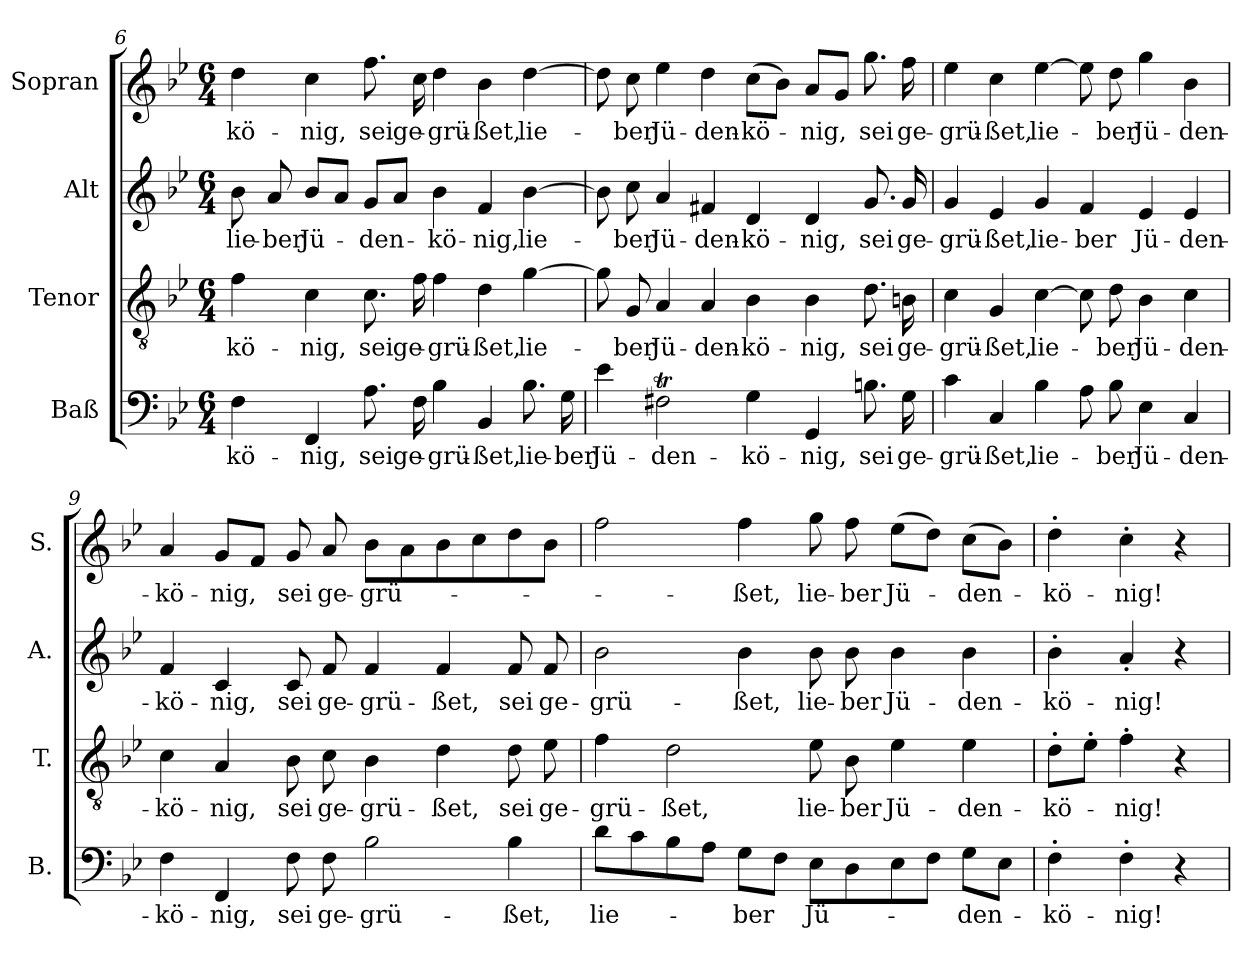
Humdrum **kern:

**kern	**text	**kern	**text	**kern	**text	**kern	**text
*part4	*part4	*part3	*part3	*part2	*part2	*part1	*part1
*staff4	*staff4	*staff3	*staff3	*staff2	*staff2	*staff1	*staff1
*I"Baß	*	*I"Tenor	*	*I"Alt	*	*I"Sopran	*
*I'B.	*	*I'T.	*	*I'A.	*	*I'S.	*
*clefF4	*	*clefGv2	*	*clefG2	*	*clefG2	*
*k[b-e-]	*	*k[b-e-]	*	*k[b-e-]	*	*k[b-e-]	*
*B-:	*	*B-:	*	*B-:	*	*B-:	*
*M6/4	*	*M6/4	*	*M6/4	*	*M6/4	*
=6	=6	=6	=6	=6	=6	=6	=6
!	!LO:LY:b	!	!LO:LY:b	!	!LO:LY:b	!	!LO:LY:b
4F\	-kö-	4f\	-kö-	8b-\	lie-	4dd\	-kö-
!	!	!	!	!	!LO:LY:b	!	!
.	.	.	.	8a/	-ber	.	.
!	!LO:LY:b	!	!LO:LY:b	!	!LO:LY:b	!	!LO:LY:b
4FF/	-nig,	4c\	-nig,	8b-/L	Jü-	4cc\	-nig,
.	.	.	.	8a/J	.	.	.
!	!LO:LY:b	!	!LO:LY:b	!	!LO:LY:b	!	!LO:LY:b
8.A\	sei	8.c\	sei	8g/L	-den-	8.ff\	sei
.	.	.	.	8a/J	.	.	.
!	!LO:LY:b	!	!LO:LY:b	!	!	!	!LO:LY:b
16F\	ge-	16f\	ge-	.	.	16cc\	ge-
!	!LO:LY:b	!	!LO:LY:b	!	!LO:LY:b	!	!LO:LY:b
4B-\	-grü-	4f\	-grü-	4b-\	-kö-	4dd\	-grü-
!	!LO:LY:b	!	!LO:LY:b	!	!LO:LY:b	!	!LO:LY:b
4BB-/	-ßet,	4d\	-ßet,	4f/	-nig,	4b-\	-ßet,
!	!LO:LY:b	!	!LO:LY:b	!	!LO:LY:b	!	!LO:LY:b
8.B-\	lie-	[4g\	lie-	[4b-\	lie-	[4dd\	lie-
!	!LO:LY:b	!	!	!	!	!	!
16G\	-ber	.	.	.	.	.	.
!!LO:LB:g=z
=7	=7	=7	=7	=7	=7	=7	=7
!	!LO:LY:b	!	!	!	!	!	!
4e-\	Jü-	8g\]	.	8b-\]	.	8dd\]	.
!	!	!	!LO:LY:b	!	!LO:LY:b	!	!LO:LY:b
.	.	8G/	-ber	8cc\	-ber	8cc\	-ber
!	!LO:LY:b	!	!LO:LY:b	!	!LO:LY:b	!	!LO:LY:b
2F#Xt\	-den-	4A/	Jü-	4a/	Jü-	4ee-\	Jü-
!	!	!	!LO:LY:b	!	!LO:LY:b	!	!LO:LY:b
.	.	4A/	-den-	4f#X/	-den-	4dd\	-den-
!	!LO:LY:b	!	!LO:LY:b	!	!LO:LY:b	!	!LO:LY:b
4G\	-kö-	4B-\	-kö-	4d/	-kö-	(>8cc\L	-kö-
.	.	.	.	.	.	8b-\J)	.
!	!LO:LY:b	!	!LO:LY:b	!	!LO:LY:b	!	!LO:LY:b
4GG/	-nig,	4B-\	-nig,	4d/	-nig,	8a/L	-nig,
.	.	.	.	.	.	8g/J	.
!	!LO:LY:b	!	!LO:LY:b	!	!LO:LY:b	!	!LO:LY:b
8.Bn\	sei	8.d\	sei	8.g/	sei	8.gg\	sei
!	!LO:LY:b	!	!LO:LY:b	!	!LO:LY:b	!	!LO:LY:b
16G\	ge-	16Bn\	ge-	16g/	ge-	16ff\	ge-
=8	=8	=8	=8	=8	=8	=8	=8
!	!LO:LY:b	!	!LO:LY:b	!	!LO:LY:b	!	!LO:LY:b
4c\	-grü-	4c\	-grü-	4g/	-grü-	4ee-\	-grü-
!	!LO:LY:b	!	!LO:LY:b	!	!LO:LY:b	!	!LO:LY:b
4C/	-ßet,	4G/	-ßet,	4e-/	-ßet,	4cc\	-ßet,
!	!LO:LY:b	!	!LO:LY:b	!	!LO:LY:b	!	!LO:LY:b
4B-i\	lie-	[4c\	lie-	4g/	lie-	[4ee-\	lie-
!	!	!	!	!	!LO:LY:b	!	!
8A\	.	8c\]	.	4f/	-ber	8ee-\]	.
!	!LO:LY:b	!	!LO:LY:b	!	!	!	!LO:LY:b
8B-\	-ber	8d\	-ber	.	.	8dd\	-ber
!	!LO:LY:b	!	!LO:LY:b	!	!LO:LY:b	!	!LO:LY:b
4E-\	Jü-	4B-i\	Jü-	4e-/	Jü-	4gg\	Jü-
!	!LO:LY:b	!	!LO:LY:b	!	!LO:LY:b	!	!LO:LY:b
4C/	-den-	4c\	-den-	4e-/	-den-	4b-\	-den-
!!LO:LB:g=z
=9	=9	=9	=9	=9	=9	=9	=9
!	!LO:LY:b	!	!LO:LY:b	!	!LO:LY:b	!	!LO:LY:b
4F\	-kö-	4c\	-kö-	4f/	-kö-	4a/	-kö-
!	!LO:LY:b	!	!LO:LY:b	!	!LO:LY:b	!	!LO:LY:b
4FF/	-nig,	4A/	-nig,	4c/	-nig,	8g/L	-nig,
.	.	.	.	.	.	8f/J	.
!	!LO:LY:b	!	!LO:LY:b	!	!LO:LY:b	!	!LO:LY:b
8F\	sei	8B-\	sei	8c/	sei	8g/	sei
!	!LO:LY:b	!	!LO:LY:b	!	!LO:LY:b	!	!LO:LY:b
8F\	ge-	8c\	ge-	8f/	ge-	8a/	ge-
!	!LO:LY:b	!	!LO:LY:b	!	!LO:LY:b	!	!LO:LY:b
2B-\	-grü-	4B-\	-grü-	4f/	-grü-	8b-\L	-grü-
.	.	.	.	.	.	8a\	.
!	!	!	!LO:LY:b	!	!LO:LY:b	!	!
.	.	4d\	-ßet,	4f/	-ßet,	8b-\	.
.	.	.	.	.	.	8cc\	.
!	!LO:LY:b	!	!LO:LY:b	!	!LO:LY:b	!	!
4B-\	-ßet,	8d\	sei	8f/	sei	8dd\	.
!	!	!	!LO:LY:b	!	!LO:LY:b	!	!
.	.	8e-\	ge-	8f/	ge-	8b-\J	.
=10	=10	=10	=10	=10	=10	=10	=10
!	!LO:LY:b	!	!LO:LY:b	!	!LO:LY:b	!	!
8d\L	lie-	4f\	-grü-	2b-\	-grü-	2ff\	.
8c\	.	.	.	.	.	.	.
!	!	!	!LO:LY:b	!	!	!	!
8B-\	.	2d\	-ßet,	.	.	.	.
8A\J	.	.	.	.	.	.	.
!	!LO:LY:b	!	!	!	!LO:LY:b	!	!LO:LY:b
8G\L	-ber	.	.	4b-\	-ßet,	4ff\	-ßet,
8F\J	.	.	.	.	.	.	.
!	!LO:LY:b	!	!LO:LY:b	!	!LO:LY:b	!	!LO:LY:b
8E-\L	Jü-	8e-\	lie-	8b-\	lie-	8gg\	lie-
!	!	!	!LO:LY:b	!	!LO:LY:b	!	!LO:LY:b
8D\	.	8B-\	-ber	8b-\	-ber	8ff\	-ber
!	!	!	!LO:LY:b	!	!LO:LY:b	!	!LO:LY:b
8E-\	.	4e-\	Jü-	4b-\	Jü-	(>8ee-\L	Jü-
8F\J	.	.	.	.	.	8dd\J)	.
!	!LO:LY:b	!	!LO:LY:b	!	!LO:LY:b	!	!LO:LY:b
8G\L	-den-	4e-\	-den-	4b-\	-den-	(>8cc\L	-den-
8E-\J	.	.	.	.	.	8b-\J)	.
=11	=11	=11	=11	=11	=11	=11	=11
!	!LO:LY:b	!	!LO:LY:b	!	!LO:LY:b	!	!LO:LY:b
4F'\	-kö-	8d'\L	-kö-	4b-'\	-kö-	4dd'\	-kö-
.	.	8e-'\J	.	.	.	.	.
!	!LO:LY:b	!	!LO:LY:b	!	!LO:LY:b	!	!LO:LY:b
4F'\	-nig!	4f'\	-nig!	4a'/	-nig!	4cc'\	-nig!
4r	.	4r	.	4r	.	4r	.
=	=	=	=	=	=	=	=
*-	*-	*-	*-	*-	*-	*-	*-
